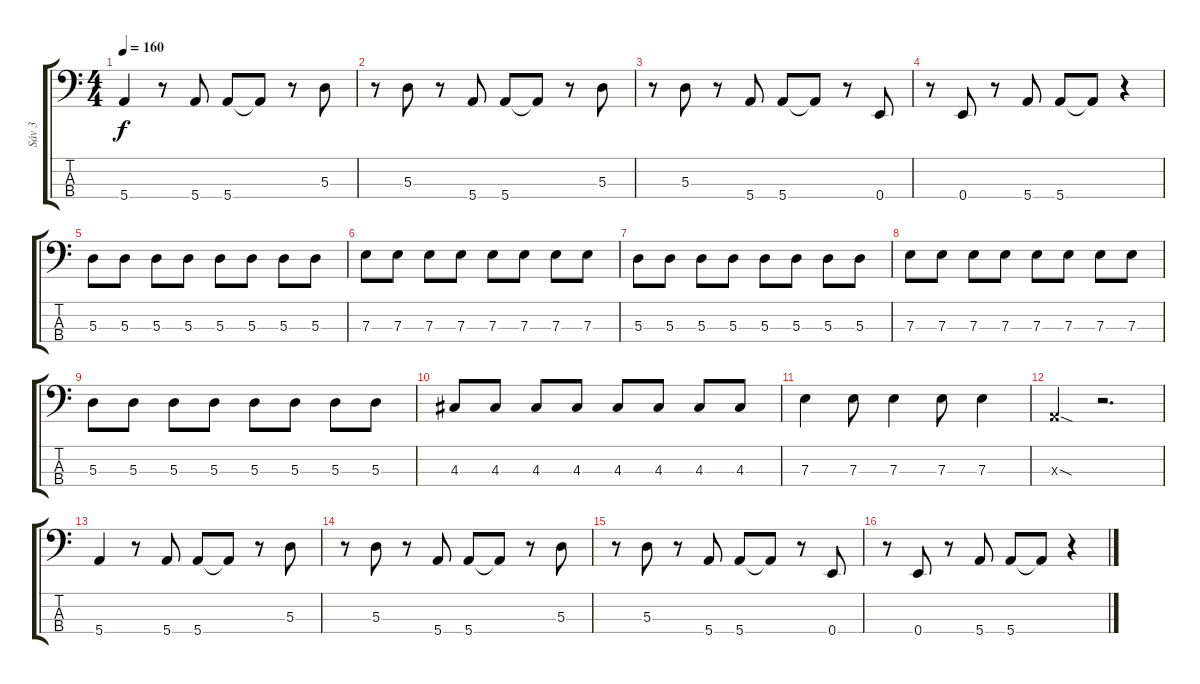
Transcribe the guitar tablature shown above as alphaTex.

\track ("Sáv 3" "Sáv 3") {instrument electricbasspick}
\staff {score tabs}
\tuning (G2 D2 A1 E1) {hide}
\ts (4 4)
\tempo 160
\clef f4
\ks c
5.4.4{dy f} r.8 5.4.8 5.4.8 5.4{t}.8 r.8 5.3.8 |
r.8 5.3.8 r.8 5.4.8 5.4.8 5.4{t}.8 r.8 5.3.8 |
r.8 5.3.8 r.8 5.4.8 5.4.8 5.4{t}.8 r.8 0.4.8 |
r.8 0.4.8 r.8 5.4.8 5.4.8 5.4{t}.8 r.4 |
5.3.8 5.3.8 5.3.8 5.3.8 5.3.8 5.3.8 5.3.8 5.3.8 |
7.3.8 7.3.8 7.3.8 7.3.8 7.3.8 7.3.8 7.3.8 7.3.8 |
5.3.8 5.3.8 5.3.8 5.3.8 5.3.8 5.3.8 5.3.8 5.3.8 |
7.3.8 7.3.8 7.3.8 7.3.8 7.3.8 7.3.8 7.3.8 7.3.8 |
5.3.8 5.3.8 5.3.8 5.3.8 5.3.8 5.3.8 5.3.8 5.3.8 |
4.3.8 4.3.8 4.3.8 4.3.8 4.3.8 4.3.8 4.3.8 4.3.8 |
7.3.4 7.3.8 7.3.4 7.3.8 7.3.4 |
0.3{sod x}.4 r.2{d} |
5.4.4 r.8 5.4.8 5.4.8 5.4{t}.8 r.8 5.3.8 |
r.8 5.3.8 r.8 5.4.8 5.4.8 5.4{t}.8 r.8 5.3.8 |
r.8 5.3.8 r.8 5.4.8 5.4.8 5.4{t}.8 r.8 0.4.8 |
r.8 0.4.8 r.8 5.4.8 5.4.8 5.4{t}.8 r.4
